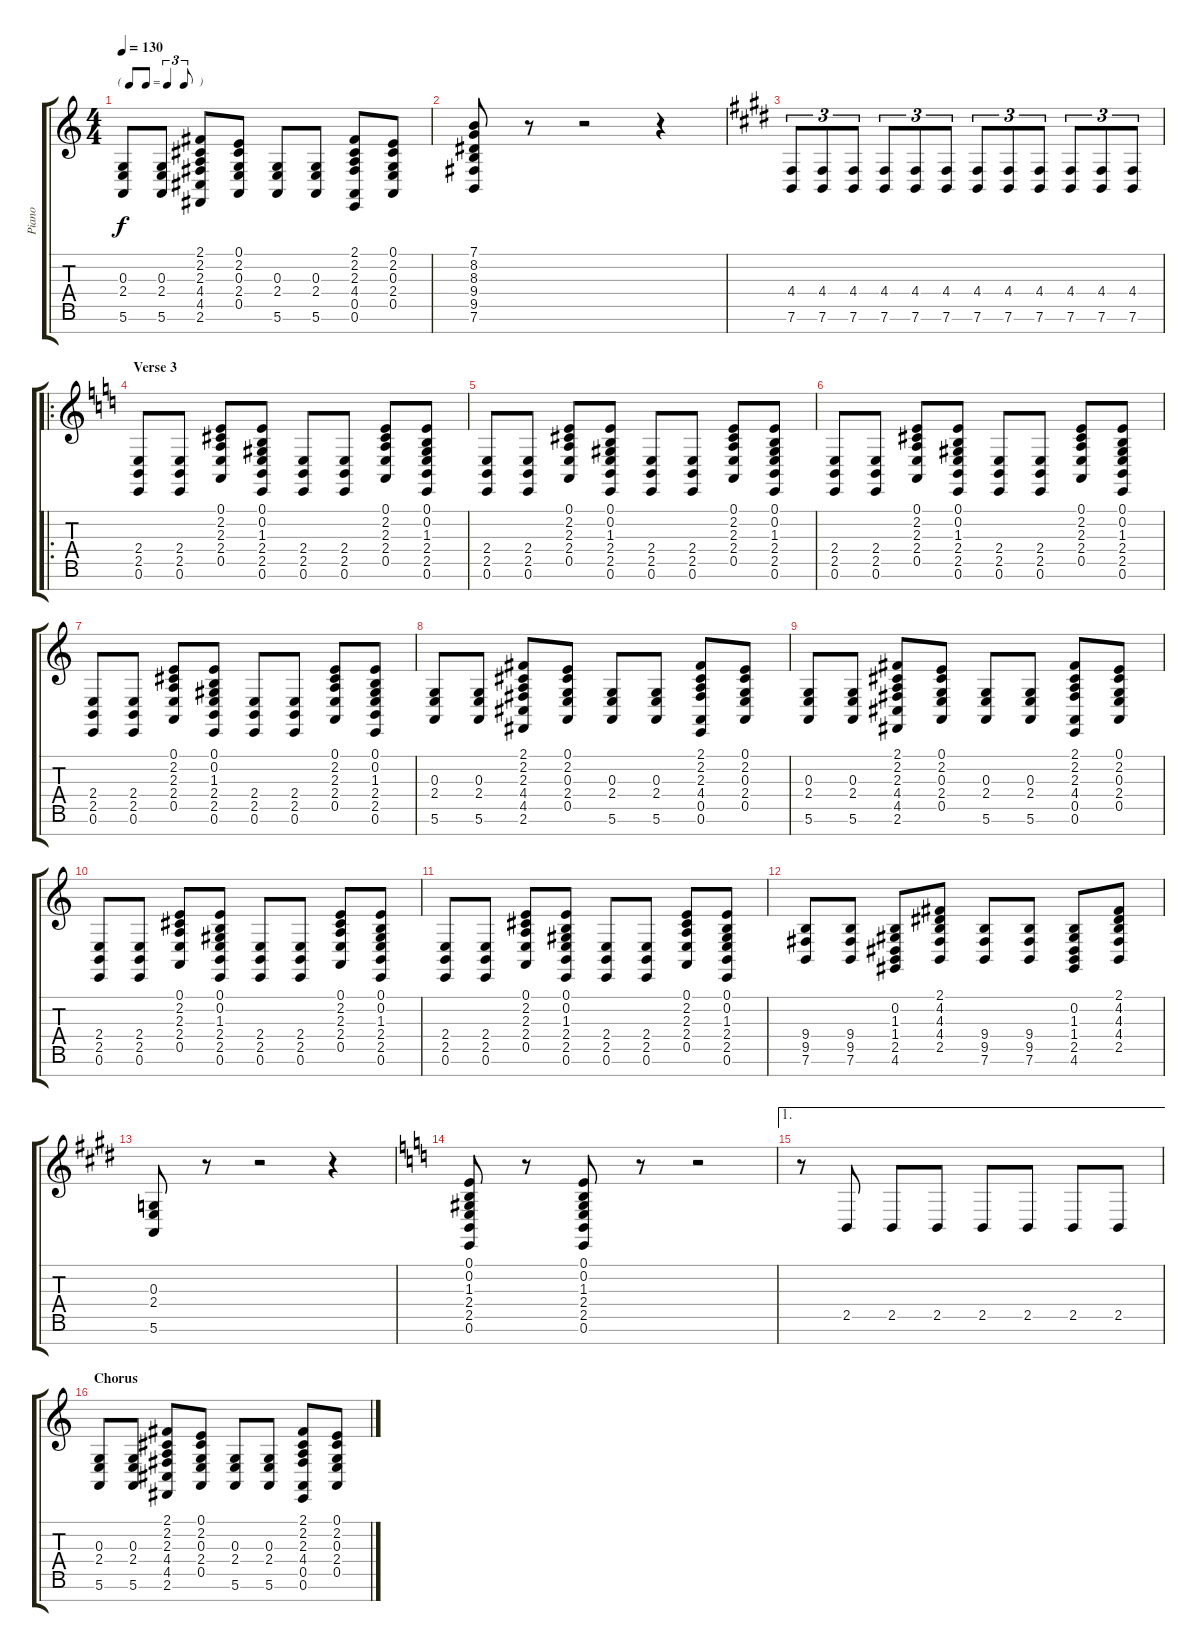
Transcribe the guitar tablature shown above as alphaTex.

\track ("Piano" "Piano") {instrument acousticgrandpiano}
\staff {score tabs}
\tuning (E4 B3 G3 D3 A2 E2 B1) {hide}
\ts (4 4)
\tf triplet8th
\tempo 130
\clef g2
\ks c
(0.3 2.4 5.6).8{dy f} (0.3 2.4 5.6).8 (2.1 2.2 2.3 4.4 4.5 2.6).8 (0.1 2.2 0.3 2.4 0.5).8 (0.3 2.4 5.6).8 (0.3 2.4 5.6).8 (2.1 2.2 2.3 4.4 0.5 0.6).8 (0.1 2.2 0.3 2.4 0.5).8 |
(7.1 8.2 8.3 9.4 9.5 7.6).8 r.8 r.2 r.4 |
\ks e
(4.4 7.6).8{tu (3 2)} (4.4 7.6).8{tu (3 2)} (4.4 7.6).8{tu (3 2)} (4.4 7.6).8{tu (3 2)} (4.4 7.6).8{tu (3 2)} (4.4 7.6).8{tu (3 2)} (4.4 7.6).8{tu (3 2)} (4.4 7.6).8{tu (3 2)} (4.4 7.6).8{tu (3 2)} (4.4 7.6).8{tu (3 2)} (4.4 7.6).8{tu (3 2)} (4.4 7.6).8{tu (3 2)} |
\ro
\section ("" "Verse 3")
\ks c
(2.4 2.5 0.6).8 (2.4 2.5 0.6).8 (0.1 2.2 2.3 2.4 0.5).8 (0.1 0.2 1.3 2.4 2.5 0.6).8 (2.4 2.5 0.6).8 (2.4 2.5 0.6).8 (0.1 2.2 2.3 2.4 0.5).8 (0.1 0.2 1.3 2.4 2.5 0.6).8 |
(2.4 2.5 0.6).8 (2.4 2.5 0.6).8 (0.1 2.2 2.3 2.4 0.5).8 (0.1 0.2 1.3 2.4 2.5 0.6).8 (2.4 2.5 0.6).8 (2.4 2.5 0.6).8 (0.1 2.2 2.3 2.4 0.5).8 (0.1 0.2 1.3 2.4 2.5 0.6).8 |
(2.4 2.5 0.6).8 (2.4 2.5 0.6).8 (0.1 2.2 2.3 2.4 0.5).8 (0.1 0.2 1.3 2.4 2.5 0.6).8 (2.4 2.5 0.6).8 (2.4 2.5 0.6).8 (0.1 2.2 2.3 2.4 0.5).8 (0.1 0.2 1.3 2.4 2.5 0.6).8 |
(2.4 2.5 0.6).8 (2.4 2.5 0.6).8 (0.1 2.2 2.3 2.4 0.5).8 (0.1 0.2 1.3 2.4 2.5 0.6).8 (2.4 2.5 0.6).8 (2.4 2.5 0.6).8 (0.1 2.2 2.3 2.4 0.5).8 (0.1 0.2 1.3 2.4 2.5 0.6).8 |
(0.3 2.4 5.6).8 (0.3 2.4 5.6).8 (2.1 2.2 2.3 4.4 4.5 2.6).8 (0.1 2.2 0.3 2.4 0.5).8 (0.3 2.4 5.6).8 (0.3 2.4 5.6).8 (2.1 2.2 2.3 4.4 0.5 0.6).8 (0.1 2.2 0.3 2.4 0.5).8 |
(0.3 2.4 5.6).8 (0.3 2.4 5.6).8 (2.1 2.2 2.3 4.4 4.5 2.6).8 (0.1 2.2 0.3 2.4 0.5).8 (0.3 2.4 5.6).8 (0.3 2.4 5.6).8 (2.1 2.2 2.3 4.4 0.5 0.6).8 (0.1 2.2 0.3 2.4 0.5).8 |
(2.4 2.5 0.6).8 (2.4 2.5 0.6).8 (0.1 2.2 2.3 2.4 0.5).8 (0.1 0.2 1.3 2.4 2.5 0.6).8 (2.4 2.5 0.6).8 (2.4 2.5 0.6).8 (0.1 2.2 2.3 2.4 0.5).8 (0.1 0.2 1.3 2.4 2.5 0.6).8 |
(2.4 2.5 0.6).8 (2.4 2.5 0.6).8 (0.1 2.2 2.3 2.4 0.5).8 (0.1 0.2 1.3 2.4 2.5 0.6).8 (2.4 2.5 0.6).8 (2.4 2.5 0.6).8 (0.1 2.2 2.3 2.4 0.5).8 (0.1 0.2 1.3 2.4 2.5 0.6).8 |
(9.4 9.5 7.6).8 (9.4 9.5 7.6).8 (0.2 1.3 1.4 2.5 4.6).8 (2.1 4.2 4.3 4.4 2.5).8 (9.4 9.5 7.6).8 (9.4 9.5 7.6).8 (0.2 1.3 1.4 2.5 4.6).8 (2.1 4.2 4.3 4.4 2.5).8 |
\ks e
(0.3 2.4 5.6).8 r.8 r.2 r.4 |
\ks c
(0.1 0.2 1.3 2.4 2.5 0.6).8 r.8 (0.1 0.2 1.3 2.4 2.5 0.6).8 r.8 r.2 |
\ae 1
r.8 2.5.8 2.5.8 2.5.8 2.5.8 2.5.8 2.5.8 2.5.8 |
\section ("" "Chorus")
(0.3 2.4 5.6).8 (0.3 2.4 5.6).8 (2.1 2.2 2.3 4.4 4.5 2.6).8 (0.1 2.2 0.3 2.4 0.5).8 (0.3 2.4 5.6).8 (0.3 2.4 5.6).8 (2.1 2.2 2.3 4.4 0.5 0.6).8 (0.1 2.2 0.3 2.4 0.5).8
